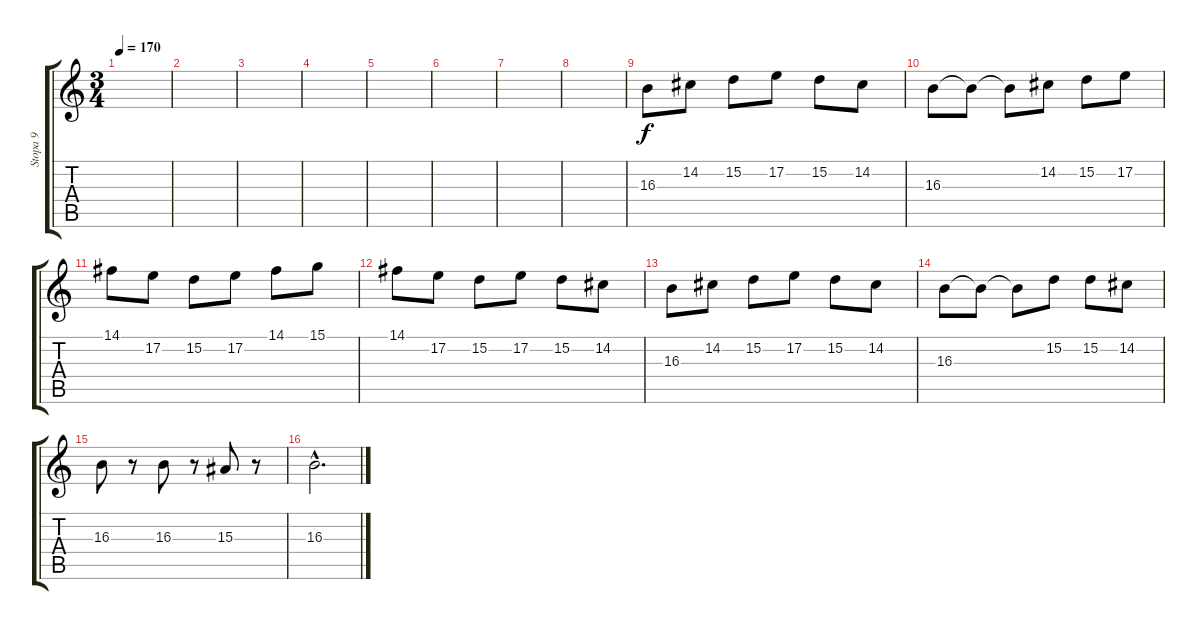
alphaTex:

\track ("Stopa 9" "Stopa 9") {instrument stringensemble1}
\staff {score tabs}
\tuning (E4 B3 G3 D3 A2 E2) {hide}
\ts (3 4)
\tempo 170
\clef g2
\ks c
|
|
|
|
|
|
|
|
16.3.8 14.2.8 15.2.8 17.2.8 15.2.8 14.2.8 |
16.3.8 16.3{t}.8 16.3{t}.8 14.2.8 15.2.8 17.2.8 |
14.1.8 17.2.8 15.2.8 17.2.8 14.1.8 15.1.8 |
14.1.8 17.2.8 15.2.8 17.2.8 15.2.8 14.2.8 |
16.3.8 14.2.8 15.2.8 17.2.8 15.2.8 14.2.8 |
16.3.8 16.3{t}.8 16.3{t}.8 15.2.8 15.2.8 14.2.8 |
16.3.8 r.8 16.3.8 r.8 15.3.8 r.8 |
16.3{hac}.2{d}
